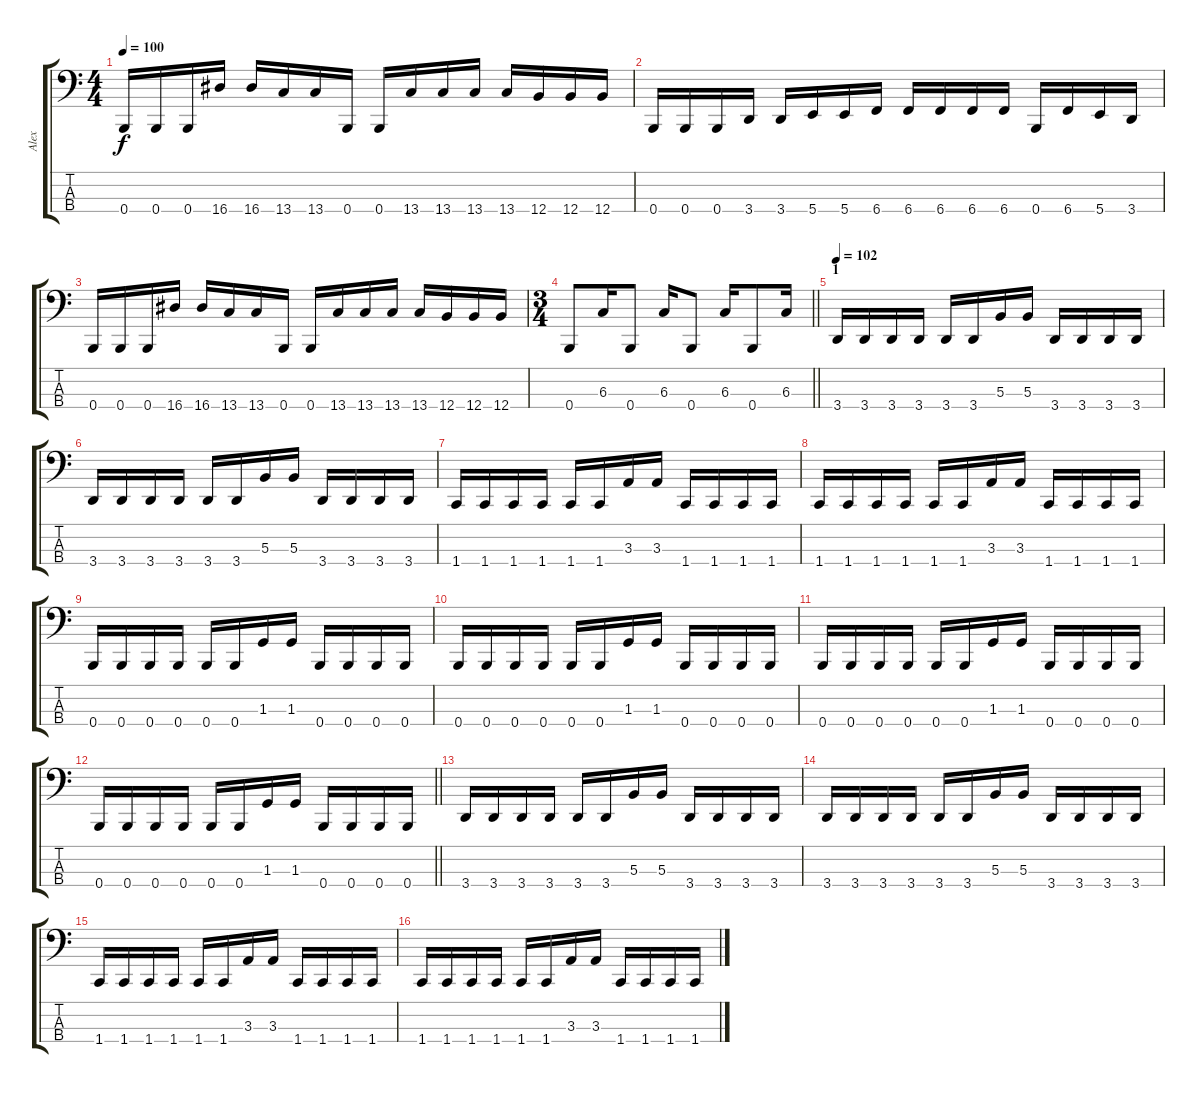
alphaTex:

\track ("Alex" "Alex") {instrument slapbass2}
\staff {score tabs}
\tuning (E2 B1 Gb1 B0) {hide}
\ts (4 4)
\tempo 100
\clef f4
\ks c
0.4.16{dy f} 0.4.16 0.4.16 16.4.16 16.4.16 13.4.16 13.4.16 0.4.16 0.4.16 13.4.16 13.4.16 13.4.16 13.4.16 12.4.16 12.4.16 12.4.16 |
0.4.16 0.4.16 0.4.16 3.4.16 3.4.16 5.4.16 5.4.16 6.4.16 6.4.16 6.4.16 6.4.16 6.4.16 0.4.16 6.4.16 5.4.16 3.4.16 |
0.4.16 0.4.16 0.4.16 16.4.16 16.4.16 13.4.16 13.4.16 0.4.16 0.4.16 13.4.16 13.4.16 13.4.16 13.4.16 12.4.16 12.4.16 12.4.16 |
\ts (3 4)
\barLineRight lightlight
0.4.8 6.3.16 0.4.8 6.3.16 0.4.8 6.3.16 0.4.8 6.3.16 |
\section ("" "1")
\tempo 102
3.4.16 3.4.16 3.4.16 3.4.16 3.4.16 3.4.16 5.3.16 5.3.16 3.4.16 3.4.16 3.4.16 3.4.16 |
3.4.16 3.4.16 3.4.16 3.4.16 3.4.16 3.4.16 5.3.16 5.3.16 3.4.16 3.4.16 3.4.16 3.4.16 |
1.4.16 1.4.16 1.4.16 1.4.16 1.4.16 1.4.16 3.3.16 3.3.16 1.4.16 1.4.16 1.4.16 1.4.16 |
1.4.16 1.4.16 1.4.16 1.4.16 1.4.16 1.4.16 3.3.16 3.3.16 1.4.16 1.4.16 1.4.16 1.4.16 |
0.4.16 0.4.16 0.4.16 0.4.16 0.4.16 0.4.16 1.3.16 1.3.16 0.4.16 0.4.16 0.4.16 0.4.16 |
0.4.16 0.4.16 0.4.16 0.4.16 0.4.16 0.4.16 1.3.16 1.3.16 0.4.16 0.4.16 0.4.16 0.4.16 |
0.4.16 0.4.16 0.4.16 0.4.16 0.4.16 0.4.16 1.3.16 1.3.16 0.4.16 0.4.16 0.4.16 0.4.16 |
\barLineRight lightlight
0.4.16 0.4.16 0.4.16 0.4.16 0.4.16 0.4.16 1.3.16 1.3.16 0.4.16 0.4.16 0.4.16 0.4.16 |
3.4.16 3.4.16 3.4.16 3.4.16 3.4.16 3.4.16 5.3.16 5.3.16 3.4.16 3.4.16 3.4.16 3.4.16 |
3.4.16 3.4.16 3.4.16 3.4.16 3.4.16 3.4.16 5.3.16 5.3.16 3.4.16 3.4.16 3.4.16 3.4.16 |
1.4.16 1.4.16 1.4.16 1.4.16 1.4.16 1.4.16 3.3.16 3.3.16 1.4.16 1.4.16 1.4.16 1.4.16 |
1.4.16 1.4.16 1.4.16 1.4.16 1.4.16 1.4.16 3.3.16 3.3.16 1.4.16 1.4.16 1.4.16 1.4.16
